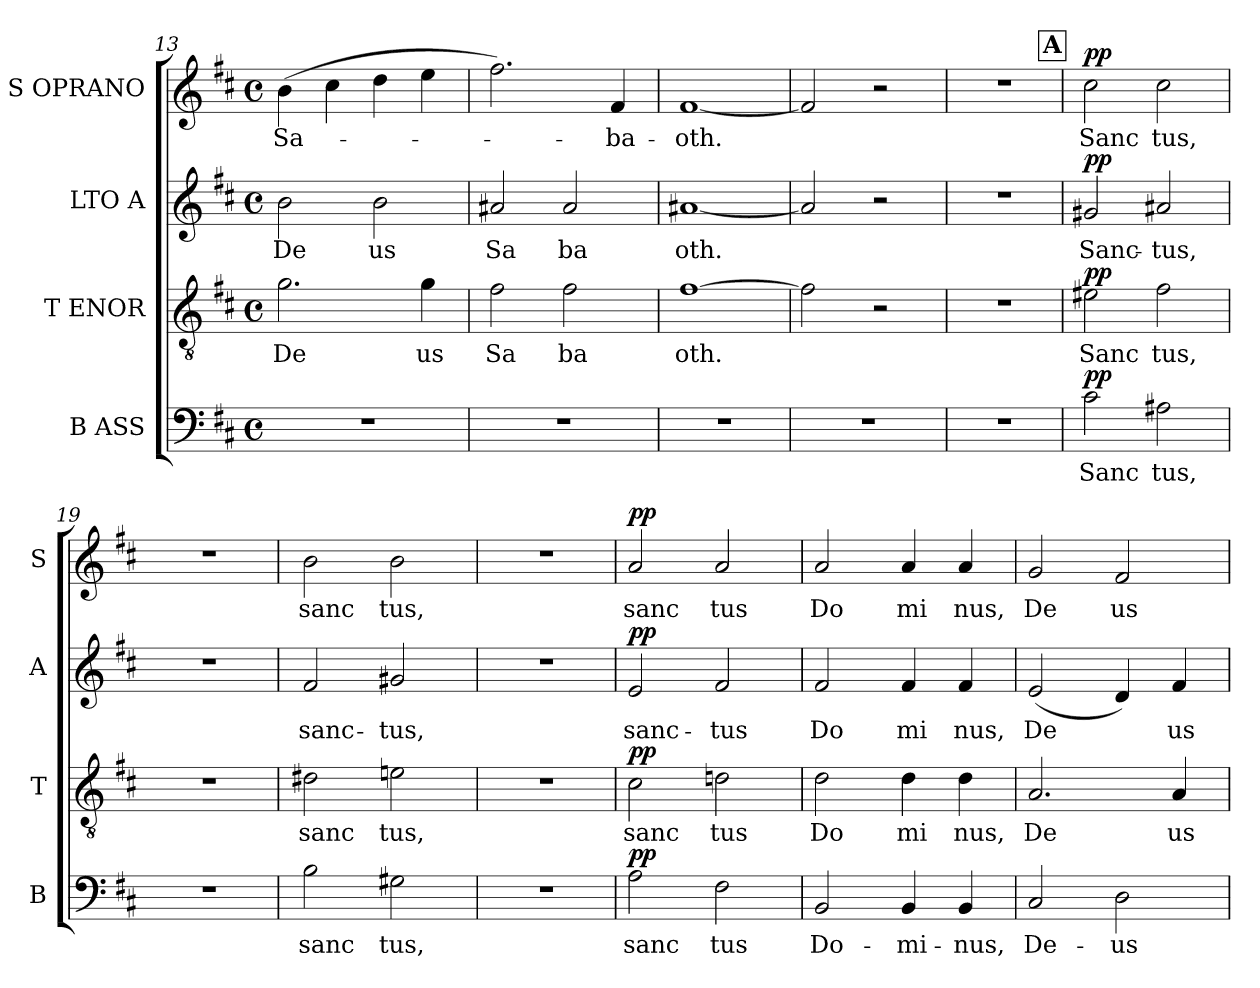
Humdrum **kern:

**kern	**text	**dynam	**kern	**text	**dynam	**kern	**text	**dynam	**kern	**text	**dynam
*part4	*part4	*part4	*part3	*part3	*part3	*part2	*part2	*part2	*part1	*part1	*part1
*staff4	*staff4	*staff4	*staff3	*staff3	*staff3	*staff2	*staff2	*staff2	*staff1	*staff1	*staff1
*I"B ASS	*	*	*I"T ENOR	*	*	*I"LTO  A	*	*	*I"S OPRANO	*	*
*I'B	*	*	*I'T	*	*	*I'A	*	*	*I'S	*	*
*clefF4	*	*	*clefGv2	*	*	*clefG2	*	*	*clefG2	*	*
*k[f#c#]	*	*	*k[f#c#]	*	*	*k[f#c#]	*	*	*k[f#c#]	*	*
*D:	*	*	*D:	*	*	*D:	*	*	*D:	*	*
*M4/4	*	*	*M4/4	*	*	*M4/4	*	*	*M4/4	*	*
*met(c)	*	*	*met(c)	*	*	*met(c)	*	*	*met(c)	*	*
=13	=13	=13	=13	=13	=13	=13	=13	=13	=13	=13	=13
!	!	!	!	!LO:LY:b:cj	!	!	!LO:LY:b:cj	!	!	!LO:LY:b	!
1r	.	.	2.g\	De	.	2b\	De	.	(>4b\	Sa-	.
.	.	.	.	.	.	.	.	.	4cc#\	.	.
!	!	!	!	!	!	!	!LO:LY:b:cj	!	!	!	!
.	.	.	.	.	.	2b\	us	.	4dd\	.	.
!	!	!	!	!LO:LY:b:cj	!	!	!	!	!	!	!
.	.	.	4g\	us	.	.	.	.	4ee\	.	.
=14	=14	=14	=14	=14	=14	=14	=14	=14	=14	=14	=14
!	!	!	!	!LO:LY:b:cj	!	!	!LO:LY:b:cj	!	!	!	!
1r	.	.	2f#\	Sa	.	2a#X/	Sa	.	2.ff#\)	.	.
!	!	!	!	!LO:LY:b:cj	!	!	!LO:LY:b:cj	!	!	!	!
.	.	.	2f#\	ba	.	2a#/	ba	.	.	.	.
!	!	!	!	!	!	!	!	!	!	!LO:LY:b:cj	!
.	.	.	.	.	.	.	.	.	4f#/	-ba-	.
!!LO:PB:g=z
=15	=15	=15	=15	=15	=15	=15	=15	=15	=15	=15	=15
!	!	!	!	!LO:LY:b	!	!	!LO:LY:b	!	!	!LO:LY:b	!
1r	.	.	[>1f#	oth.	.	[<1a#X	oth.	.	[<1f#	-oth.	.
=16	=16	=16	=16	=16	=16	=16	=16	=16	=16	=16	=16
1r	.	.	2f#\]	.	.	2a#/]	.	.	2f#/]	.	.
.	.	.	2r	.	.	2r	.	.	2r	.	.
!!LO:REH:place=s1:a:fs=12:t=A:qo=3.625
=17	=17	=17	=17	=17	=17	=17	=17	=17	=17	=17	=17
1r	.	.	1r	.	.	1r	.	.	1r	.	.
=18	=18	=18	=18	=18	=18	=18	=18	=18	=18	=18	=18
!	!LO:LY:b:cj	!LO:DY:a	!	!LO:LY:b:cj	!LO:DY:a	!	!LO:LY:b:cj	!LO:DY:a	!	!LO:LY:b:cj	!LO:DY:a
2c#\	Sanc	pp	2e#X\	Sanc	pp	2g#X/	Sanc-	pp	2cc#\	Sanc	pp
!	!LO:LY:b:cj	!	!	!LO:LY:b:cj	!	!	!LO:LY:b:cj	!	!	!LO:LY:b:cj	!
2A#X\	tus,	.	2f#\	tus,	.	2a#X/	-tus,	.	2cc#\	tus,	.
=19	=19	=19	=19	=19	=19	=19	=19	=19	=19	=19	=19
1r	.	.	1r	.	.	1r	.	.	1r	.	.
=20	=20	=20	=20	=20	=20	=20	=20	=20	=20	=20	=20
!	!LO:LY:b:cj	!	!	!LO:LY:b:cj	!	!	!LO:LY:b:cj	!	!	!LO:LY:b:cj	!
2B\	sanc	.	2d#X\	sanc	.	2f#/	sanc-	.	2b\	sanc	.
!	!LO:LY:b:cj	!	!	!LO:LY:b:cj	!	!	!LO:LY:b:cj	!	!	!LO:LY:b:cj	!
2G#X\	tus,	.	2en\	tus,	.	2g#X/	-tus,	.	2b\	tus,	.
=21	=21	=21	=21	=21	=21	=21	=21	=21	=21	=21	=21
1r	.	.	1r	.	.	1r	.	.	1r	.	.
=22	=22	=22	=22	=22	=22	=22	=22	=22	=22	=22	=22
!	!LO:LY:b:cj	!LO:DY:a	!	!LO:LY:b:cj	!LO:DY:a	!	!LO:LY:b:cj	!LO:DY:a	!	!LO:LY:b:cj	!LO:DY:a
2A\	sanc	pp	2c#\	sanc	pp	2e/	sanc-	pp	2a/	sanc	pp
!	!LO:LY:b:cj	!	!	!LO:LY:b:cj	!	!	!LO:LY:b:cj	!	!	!LO:LY:b:cj	!
2F#\	tus	.	2dn\	tus	.	2f#/	-tus	.	2a/	tus	.
!!LO:LB:g=z
=23	=23	=23	=23	=23	=23	=23	=23	=23	=23	=23	=23
!	!LO:LY:b:cj	!	!	!LO:LY:b:cj	!	!	!LO:LY:b:cj	!	!	!LO:LY:b:cj	!
2BB/	Do-	.	2d\	Do	.	2f#/	Do	.	2a/	Do	.
!	!LO:LY:b:cj	!	!	!LO:LY:b:cj	!	!	!LO:LY:b:cj	!	!	!LO:LY:b:cj	!
4BB/	-mi-	.	4d\	mi	.	4f#/	mi	.	4a/	mi	.
!	!LO:LY:b:cj	!	!	!LO:LY:b:cj	!	!	!LO:LY:b:cj	!	!	!LO:LY:b:cj	!
4BB/	-nus,	.	4d\	nus,	.	4f#/	nus,	.	4a/	nus,	.
=24	=24	=24	=24	=24	=24	=24	=24	=24	=24	=24	=24
!	!LO:LY:b:cj	!	!	!LO:LY:b:cj	!	!	!LO:LY:b	!	!	!LO:LY:b:cj	!
2C#/	De-	.	2.A/	De	.	(<2e/	De	.	2g/	De	.
!	!LO:LY:b:cj	!	!	!	!	!	!	!	!	!LO:LY:b:cj	!
2D\	-us	.	.	.	.	4d/)	.	.	2f#/	us	.
!	!	!	!	!LO:LY:b:cj	!	!	!LO:LY:b:cj	!	!	!	!
.	.	.	4A/	us	.	4f#/	us	.	.	.	.
=	=	=	=	=	=	=	=	=	=	=	=
*-	*-	*-	*-	*-	*-	*-	*-	*-	*-	*-	*-
